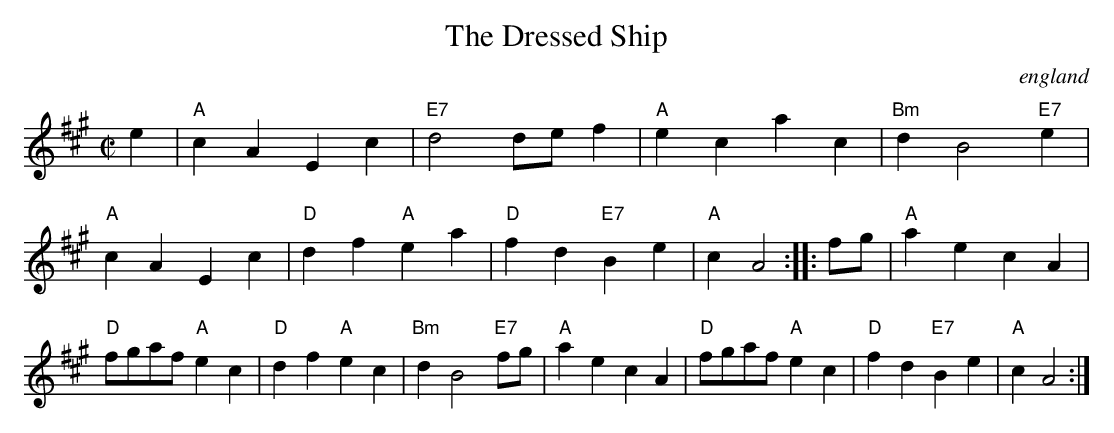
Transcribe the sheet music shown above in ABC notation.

X:1
T:The Dressed Ship
O:england
M:C|
L:1/8
K:A
e2 | "A"c2A2 E2c2 | "E7"d4 def2 | \
"A"e2c2 a2c2 | "Bm"d2 B4 "E7"e2 | \
"A"c2A2 E2c2 | "D"d2f2 "A"e2a2 | \
"D"f2d2 "E7"B2e2 | "A"c2 A4 :: \
fg | "A"a2e2 c2A2 | "D"fgaf "A"e2c2 | \
"D"d2f2 "A"e2c2 | "Bm"d2 B4 "E7"fg | \
"A"a2e2 c2A2 | "D"fgaf "A"e2c2 | \
"D"f2d2 "E7"B2e2 | "A"c2 A4 :|
